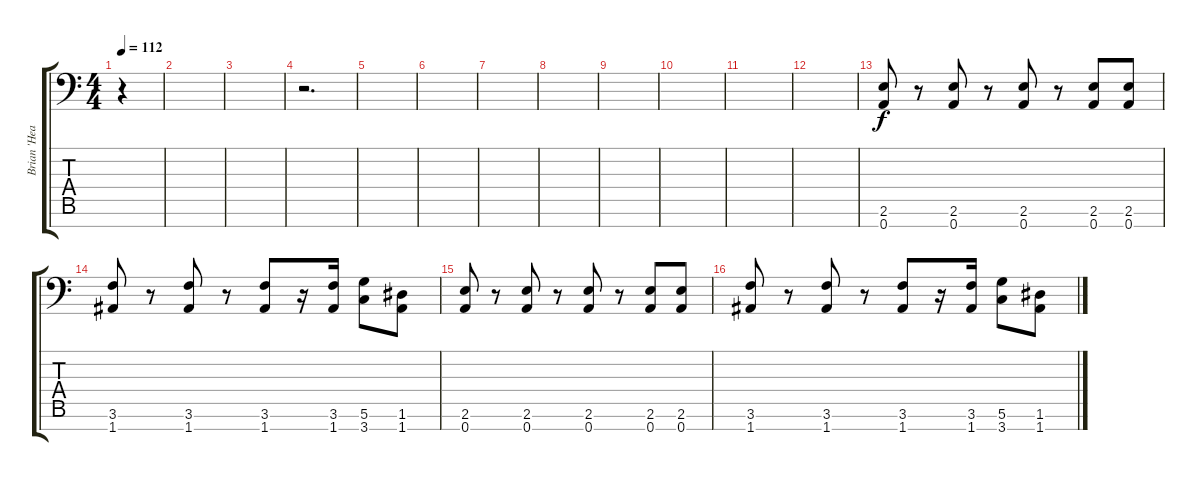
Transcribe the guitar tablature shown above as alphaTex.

\track ("Brian 'Head'  Welsh" "Brian 'Hea") {instrument distortionguitar}
\staff {score tabs}
\tuning (D4 A3 F3 C3 G2 D2 A1) {hide}
\ts (4 4)
\tempo 112
\clef f4
\ks c
r.4{dy f instrument distortionguitar} |
|
|
r.2{d} |
|
|
|
|
|
|
|
|
(2.6 0.7).8 r.8 (2.6 0.7).8 r.8 (2.6 0.7).8 r.8 (2.6 0.7).8 (2.6 0.7).8 |
(3.6 1.7).8 r.8 (3.6 1.7).8 r.8 (3.6 1.7).8 r.16 (3.6 1.7).16 (5.6 3.7).8 (1.6 1.7).8 |
(2.6 0.7).8 r.8 (2.6 0.7).8 r.8 (2.6 0.7).8 r.8 (2.6 0.7).8 (2.6 0.7).8 |
(3.6 1.7).8 r.8 (3.6 1.7).8 r.8 (3.6 1.7).8 r.16 (3.6 1.7).16 (5.6 3.7).8 (1.6 1.7).8
